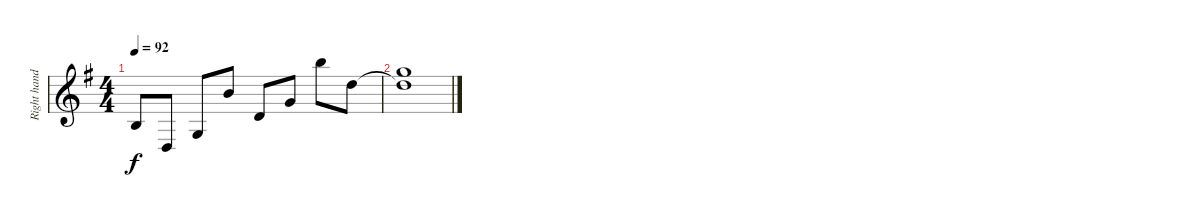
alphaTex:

\track ("Right hand" "Right hand") {instrument acousticgrandpiano}
\staff {score}
\tuning (E4 B3 G3 D3 A2 E2) {hide}
\ts (4 4)
\tempo 92
\clef g2
\ks g
0.2{t}.8{dy f} 0.4.8 0.3.8 7.1.8 3.2.8 3.1.8 19.1.8 10.1.8 |
(10.1{t} 20.2).1
